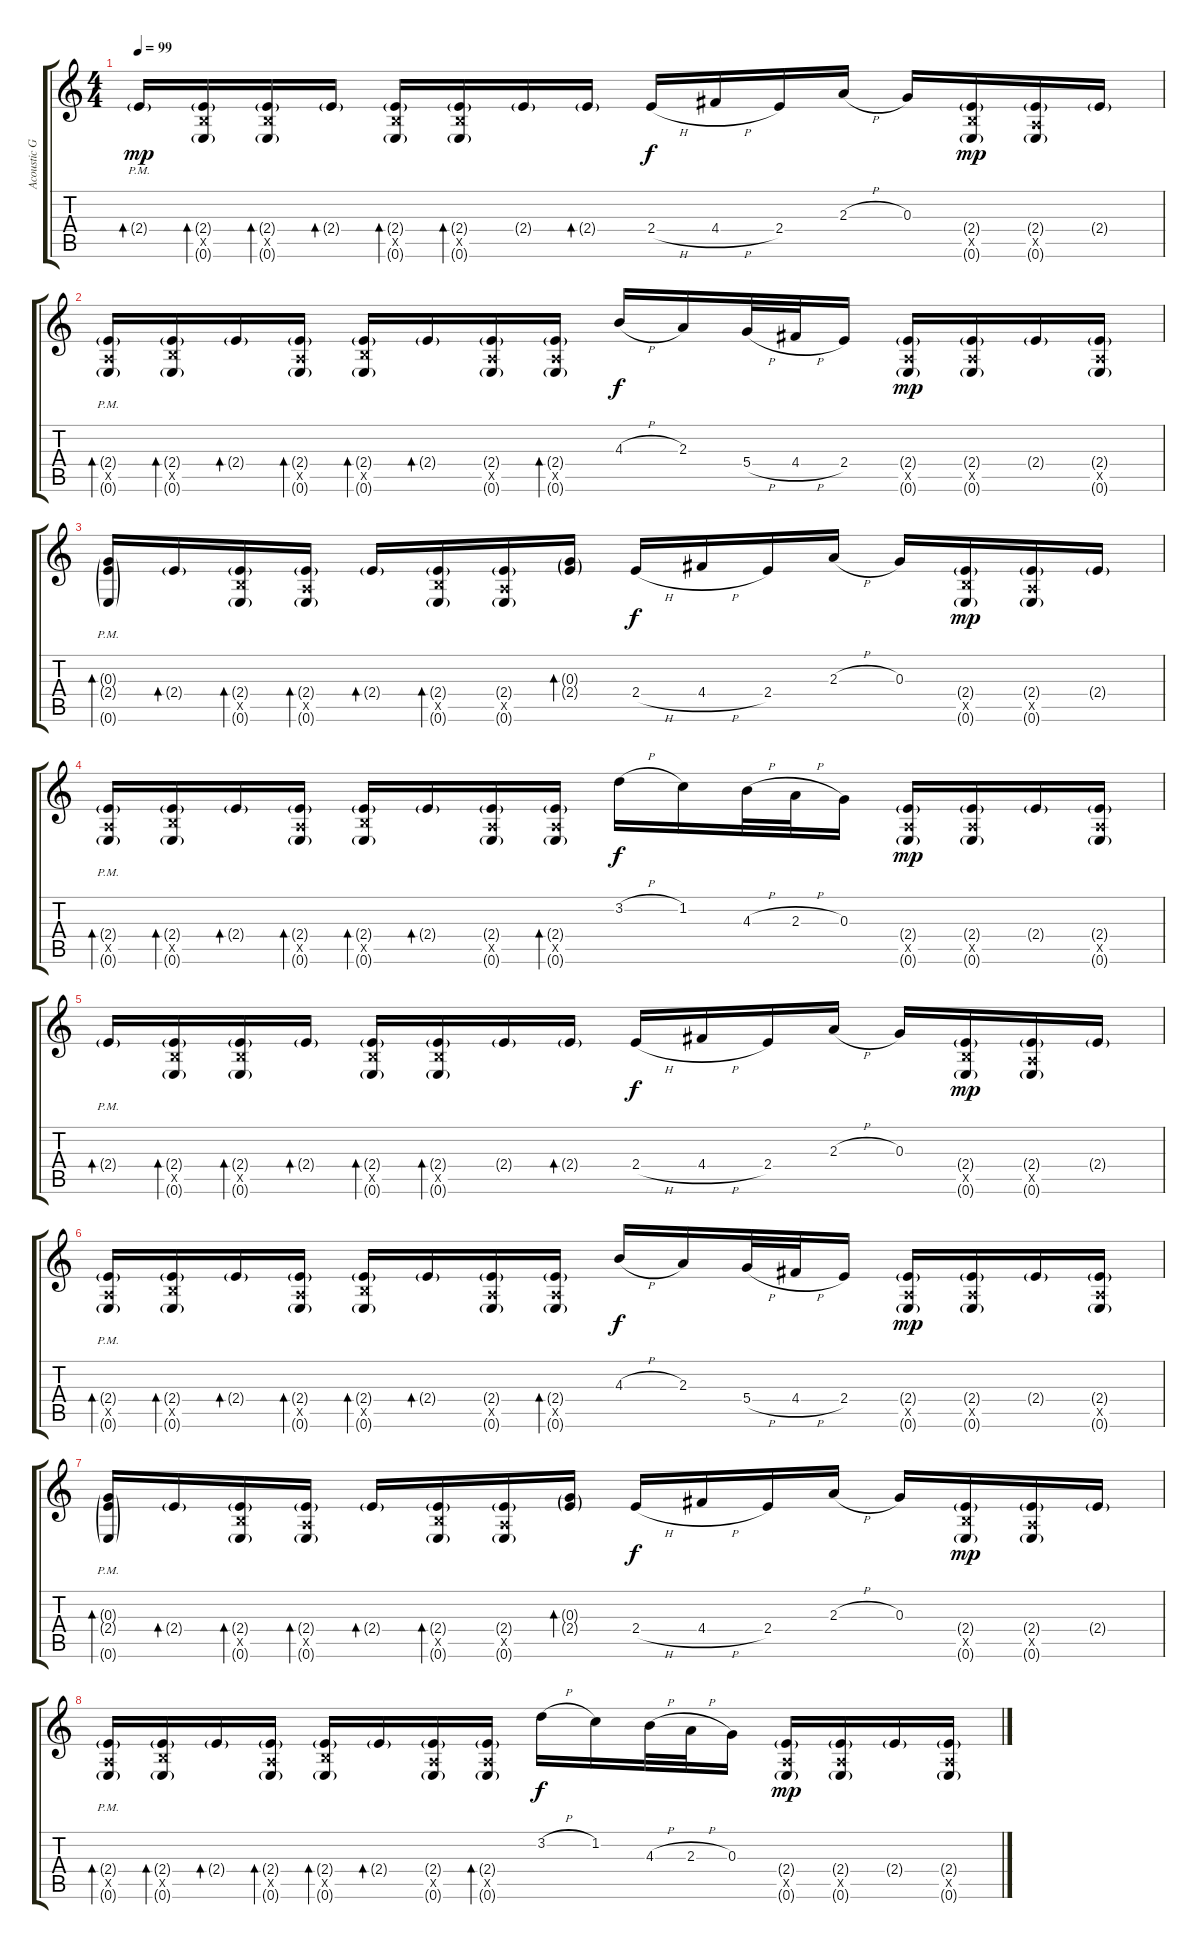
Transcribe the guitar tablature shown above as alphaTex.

\track ("Acoustic Guitar" "Acoustic G") {instrument acousticguitarnylon}
\staff {score tabs}
\tuning (E4 B3 G3 D3 A2 E2) {hide}
\ts (4 4)
\tempo 99
\clef g2
\ks c
2.4{g pm}.16{bd 120 dy mp} (2.4{g} 2.5{x} 0.6{g}).16{bd 120} (2.4{g} 2.5{x} 0.6{g}).16{bd 120} 2.4{g}.16{bd 120} (2.4{g} 2.5{x} 0.6{g}).16{bd 120} (2.4{g} 2.5{x} 0.6{g}).16{bd 120} 2.4{g}.16 2.4{g}.16{bd 120} 2.4{h}.16{dy f} 4.4{h}.16 2.4.16 2.3{h}.16 0.3.16 (2.4{g} 2.5{x} 0.6{g}).16{dy mp} (2.4{g} 0.5{x} 0.6{g}).16 2.4{g}.16 |
(2.4{g pm} 0.5{x} 0.6{g}).16{bd 120} (2.4{g} 2.5{x} 0.6{g}).16{bd 120} 2.4{g}.16{bd 120} (2.4{g} 0.5{x} 0.6{g}).16{bd 120} (2.4{g} 2.5{x} 0.6{g}).16{bd 120} 2.4{g}.16{bd 120} (2.4{g} 0.5{x} 0.6{g}).16 (2.4{g} 0.5{x} 0.6{g}).16{bd 120} 4.3{h}.16{dy f} 2.3.16 5.4{h}.32 4.4{h}.32 2.4.16 (2.4{g} 0.5{x} 0.6{g}).16{dy mp} (2.4{g} 0.5{x} 0.6{g}).16 2.4{g}.16 (2.4{g} 0.5{x} 0.6{g}).16 |
(0.3{g} 2.4{g pm} 0.6{g}).16{bd 120} 2.4{g}.16{bd 120} (2.4{g} 2.5{x} 0.6{g}).16{bd 120} (2.4{g} 0.5{x} 0.6{g}).16{bd 120} 2.4{g}.16{bd 120} (2.4{g} 2.5{x} 0.6{g}).16{bd 120} (2.4{g} 0.5{x} 0.6{g}).16 (0.3{g} 2.4{g}).16{bd 120} 2.4{h}.16{dy f} 4.4{h}.16 2.4.16 2.3{h}.16 0.3.16 (2.4{g} 2.5{x} 0.6{g}).16{dy mp} (2.4{g} 0.5{x} 0.6{g}).16 2.4{g}.16 |
(2.4{g pm} 0.5{x} 0.6{g}).16{bd 120} (2.4{g} 2.5{x} 0.6{g}).16{bd 120} 2.4{g}.16{bd 120} (2.4{g} 0.5{x} 0.6{g}).16{bd 120} (2.4{g} 2.5{x} 0.6{g}).16{bd 120} 2.4{g}.16{bd 120} (2.4{g} 0.5{x} 0.6{g}).16 (2.4{g} 0.5{x} 0.6{g}).16{bd 120} 3.2{h}.16{dy f} 1.2.16 4.3{h}.32 2.3{h}.32 0.3.16 (2.4{g} 0.5{x} 0.6{g}).16{dy mp} (2.4{g} 0.5{x} 0.6{g}).16 2.4{g}.16 (2.4{g} 0.5{x} 0.6{g}).16 |
2.4{g pm}.16{bd 120 volume 0} (2.4{g} 2.5{x} 0.6{g}).16{bd 120} (2.4{g} 2.5{x} 0.6{g}).16{bd 120} 2.4{g}.16{bd 120} (2.4{g} 2.5{x} 0.6{g}).16{bd 120} (2.4{g} 2.5{x} 0.6{g}).16{bd 120} 2.4{g}.16 2.4{g}.16{bd 120} 2.4{h}.16{dy f} 4.4{h}.16 2.4.16 2.3{h}.16 0.3.16 (2.4{g} 2.5{x} 0.6{g}).16{dy mp} (2.4{g} 0.5{x} 0.6{g}).16 2.4{g}.16 |
(2.4{g pm} 0.5{x} 0.6{g}).16{bd 120} (2.4{g} 2.5{x} 0.6{g}).16{bd 120} 2.4{g}.16{bd 120} (2.4{g} 0.5{x} 0.6{g}).16{bd 120} (2.4{g} 2.5{x} 0.6{g}).16{bd 120} 2.4{g}.16{bd 120} (2.4{g} 0.5{x} 0.6{g}).16 (2.4{g} 0.5{x} 0.6{g}).16{bd 120} 4.3{h}.16{dy f} 2.3.16 5.4{h}.32 4.4{h}.32 2.4.16 (2.4{g} 0.5{x} 0.6{g}).16{dy mp} (2.4{g} 0.5{x} 0.6{g}).16 2.4{g}.16 (2.4{g} 0.5{x} 0.6{g}).16 |
(0.3{g} 2.4{g pm} 0.6{g}).16{bd 120} 2.4{g}.16{bd 120} (2.4{g} 2.5{x} 0.6{g}).16{bd 120} (2.4{g} 0.5{x} 0.6{g}).16{bd 120} 2.4{g}.16{bd 120} (2.4{g} 2.5{x} 0.6{g}).16{bd 120} (2.4{g} 0.5{x} 0.6{g}).16 (0.3{g} 2.4{g}).16{bd 120} 2.4{h}.16{dy f} 4.4{h}.16 2.4.16 2.3{h}.16 0.3.16 (2.4{g} 2.5{x} 0.6{g}).16{dy mp} (2.4{g} 0.5{x} 0.6{g}).16 2.4{g}.16 |
(2.4{g pm} 0.5{x} 0.6{g}).16{bd 120} (2.4{g} 2.5{x} 0.6{g}).16{bd 120} 2.4{g}.16{bd 120} (2.4{g} 0.5{x} 0.6{g}).16{bd 120} (2.4{g} 2.5{x} 0.6{g}).16{bd 120} 2.4{g}.16{bd 120} (2.4{g} 0.5{x} 0.6{g}).16 (2.4{g} 0.5{x} 0.6{g}).16{bd 120} 3.2{h}.16{dy f} 1.2.16 4.3{h}.32 2.3{h}.32 0.3.16 (2.4{g} 0.5{x} 0.6{g}).16{dy mp} (2.4{g} 0.5{x} 0.6{g}).16 2.4{g}.16 (2.4{g} 0.5{x} 0.6{g}).16
